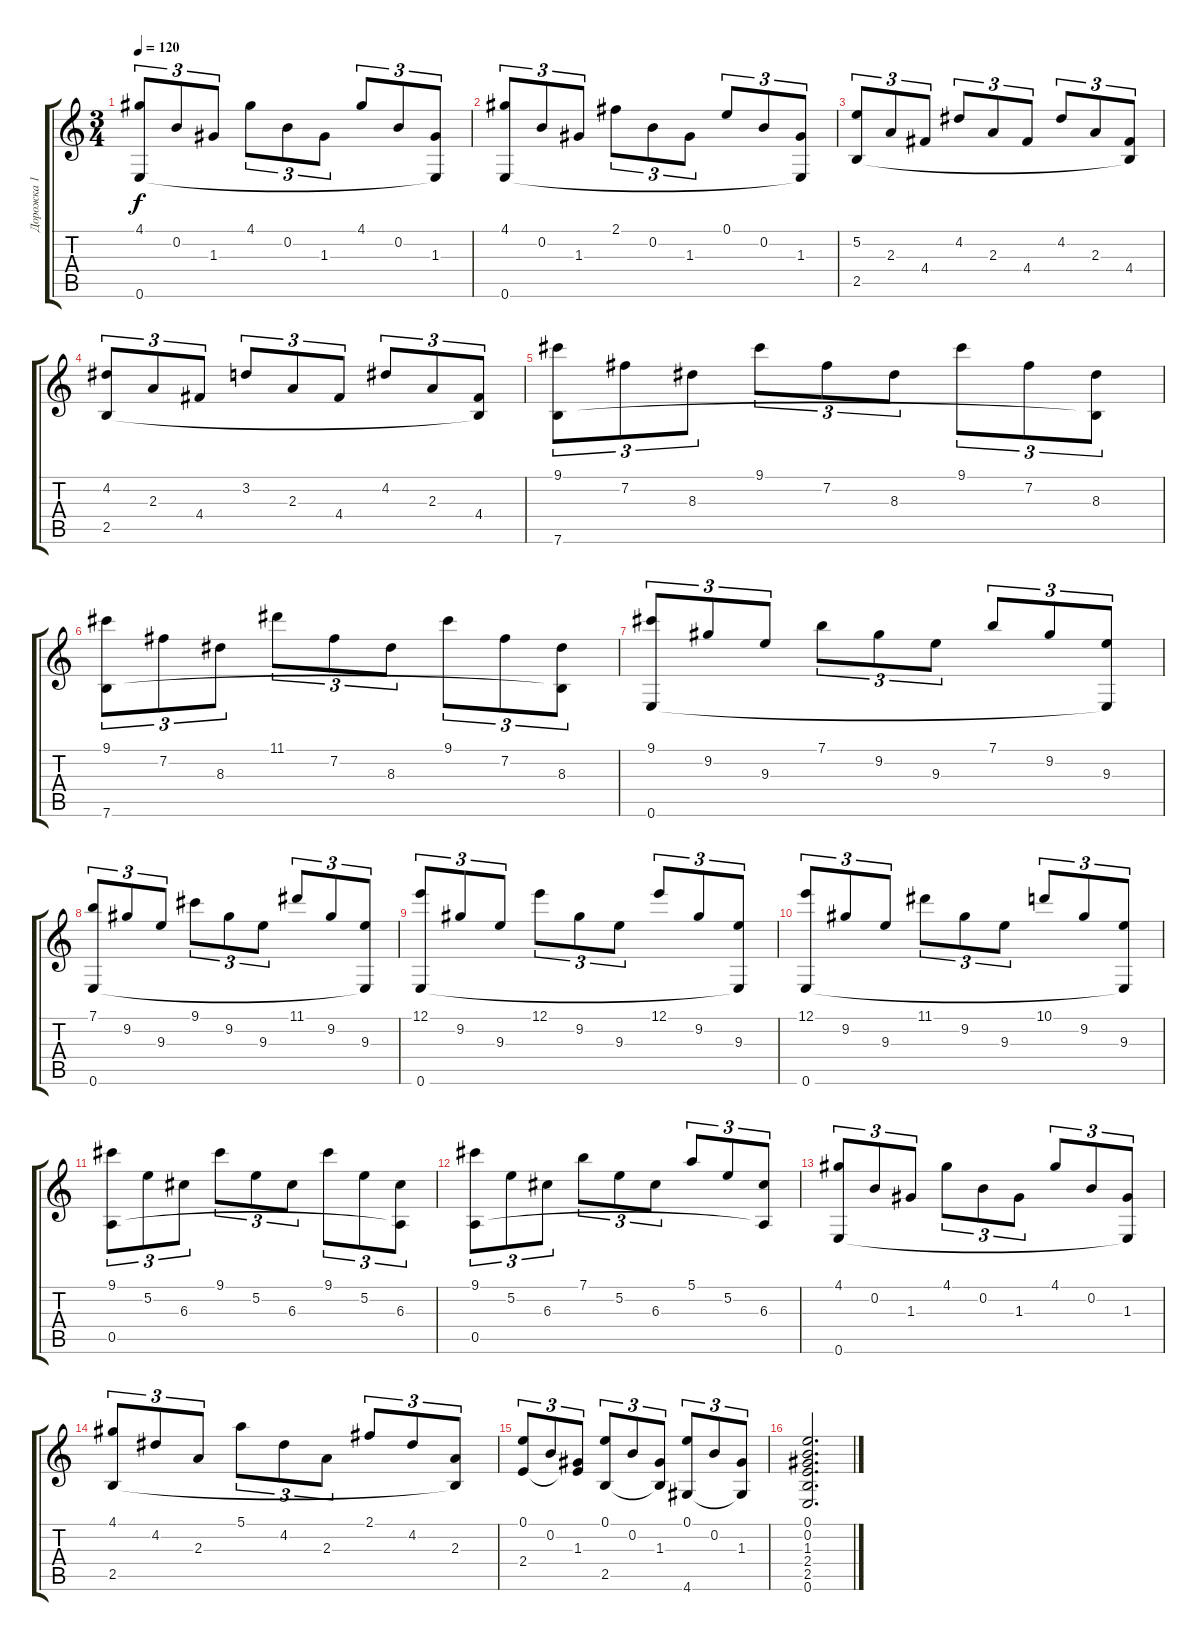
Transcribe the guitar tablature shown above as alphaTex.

\track ("Дорожка 1" "Дорожка 1") {instrument acousticguitarnylon}
\staff {score tabs}
\tuning (E4 B3 G3 D3 A2 E2) {hide}
\ts (3 4)
\tempo 120
\clef g2
\ks c
(4.1 0.6).8{tu (3 2) dy f} 0.2.8{tu (3 2)} 1.3.8{tu (3 2)} 4.1.8{tu (3 2)} 0.2.8{tu (3 2)} 1.3.8{tu (3 2)} 4.1.8{tu (3 2)} 0.2.8{tu (3 2)} (1.3 0.6{t}).8{tu (3 2)} |
(4.1 0.6).8{tu (3 2)} 0.2.8{tu (3 2)} 1.3.8{tu (3 2)} 2.1.8{tu (3 2)} 0.2.8{tu (3 2)} 1.3.8{tu (3 2)} 0.1.8{tu (3 2)} 0.2.8{tu (3 2)} (1.3 0.6{t}).8{tu (3 2)} |
(5.2 2.5).8{tu (3 2)} 2.3.8{tu (3 2)} 4.4.8{tu (3 2)} 4.2.8{tu (3 2)} 2.3.8{tu (3 2)} 4.4.8{tu (3 2)} 4.2.8{tu (3 2)} 2.3.8{tu (3 2)} (4.4 2.5{t}).8{tu (3 2)} |
(4.2 2.5).8{tu (3 2)} 2.3.8{tu (3 2)} 4.4.8{tu (3 2)} 3.2.8{tu (3 2)} 2.3.8{tu (3 2)} 4.4.8{tu (3 2)} 4.2.8{tu (3 2)} 2.3.8{tu (3 2)} (4.4 2.5{t}).8{tu (3 2)} |
(9.1 7.6).8{tu (3 2)} 7.2.8{tu (3 2)} 8.3.8{tu (3 2)} 9.1.8{tu (3 2)} 7.2.8{tu (3 2)} 8.3.8{tu (3 2)} 9.1.8{tu (3 2)} 7.2.8{tu (3 2)} (8.3 7.6{t}).8{tu (3 2)} |
(9.1 7.6).8{tu (3 2)} 7.2.8{tu (3 2)} 8.3.8{tu (3 2)} 11.1.8{tu (3 2)} 7.2.8{tu (3 2)} 8.3.8{tu (3 2)} 9.1.8{tu (3 2)} 7.2.8{tu (3 2)} (8.3 7.6{t}).8{tu (3 2)} |
(9.1 0.6).8{tu (3 2)} 9.2.8{tu (3 2)} 9.3.8{tu (3 2)} 7.1.8{tu (3 2)} 9.2.8{tu (3 2)} 9.3.8{tu (3 2)} 7.1.8{tu (3 2)} 9.2.8{tu (3 2)} (9.3 0.6{t}).8{tu (3 2)} |
(7.1 0.6).8{tu (3 2)} 9.2.8{tu (3 2)} 9.3.8{tu (3 2)} 9.1.8{tu (3 2)} 9.2.8{tu (3 2)} 9.3.8{tu (3 2)} 11.1.8{tu (3 2)} 9.2.8{tu (3 2)} (9.3 0.6{t}).8{tu (3 2)} |
(12.1 0.6).8{tu (3 2)} 9.2.8{tu (3 2)} 9.3.8{tu (3 2)} 12.1.8{tu (3 2)} 9.2.8{tu (3 2)} 9.3.8{tu (3 2)} 12.1.8{tu (3 2)} 9.2.8{tu (3 2)} (9.3 0.6{t}).8{tu (3 2)} |
(12.1 0.6).8{tu (3 2)} 9.2.8{tu (3 2)} 9.3.8{tu (3 2)} 11.1.8{tu (3 2)} 9.2.8{tu (3 2)} 9.3.8{tu (3 2)} 10.1.8{tu (3 2)} 9.2.8{tu (3 2)} (9.3 0.6{t}).8{tu (3 2)} |
(9.1 0.5).8{tu (3 2)} 5.2.8{tu (3 2)} 6.3.8{tu (3 2)} 9.1.8{tu (3 2)} 5.2.8{tu (3 2)} 6.3.8{tu (3 2)} 9.1.8{tu (3 2)} 5.2.8{tu (3 2)} (6.3 0.5{t}).8{tu (3 2)} |
(9.1 0.5).8{tu (3 2)} 5.2.8{tu (3 2)} 6.3.8{tu (3 2)} 7.1.8{tu (3 2)} 5.2.8{tu (3 2)} 6.3.8{tu (3 2)} 5.1.8{tu (3 2)} 5.2.8{tu (3 2)} (6.3 0.5{t}).8{tu (3 2)} |
(4.1 0.6).8{tu (3 2)} 0.2.8{tu (3 2)} 1.3.8{tu (3 2)} 4.1.8{tu (3 2)} 0.2.8{tu (3 2)} 1.3.8{tu (3 2)} 4.1.8{tu (3 2)} 0.2.8{tu (3 2)} (1.3 0.6{t}).8{tu (3 2)} |
(4.1 2.5).8{tu (3 2)} 4.2.8{tu (3 2)} 2.3.8{tu (3 2)} 5.1.8{tu (3 2)} 4.2.8{tu (3 2)} 2.3.8{tu (3 2)} 2.1.8{tu (3 2)} 4.2.8{tu (3 2)} (2.3 2.5{t}).8{tu (3 2)} |
(0.1 2.4).8{tu (3 2)} 0.2.8{tu (3 2)} (1.3 2.4{t}).8{tu (3 2)} (0.1 2.5).8{tu (3 2)} 0.2.8{tu (3 2)} (1.3 2.5{t}).8{tu (3 2)} (0.1 4.6).8{tu (3 2)} 0.2.8{tu (3 2)} (1.3 4.6{t}).8{tu (3 2)} |
(0.1 0.2 1.3 2.4 2.5 0.6).2{d}
